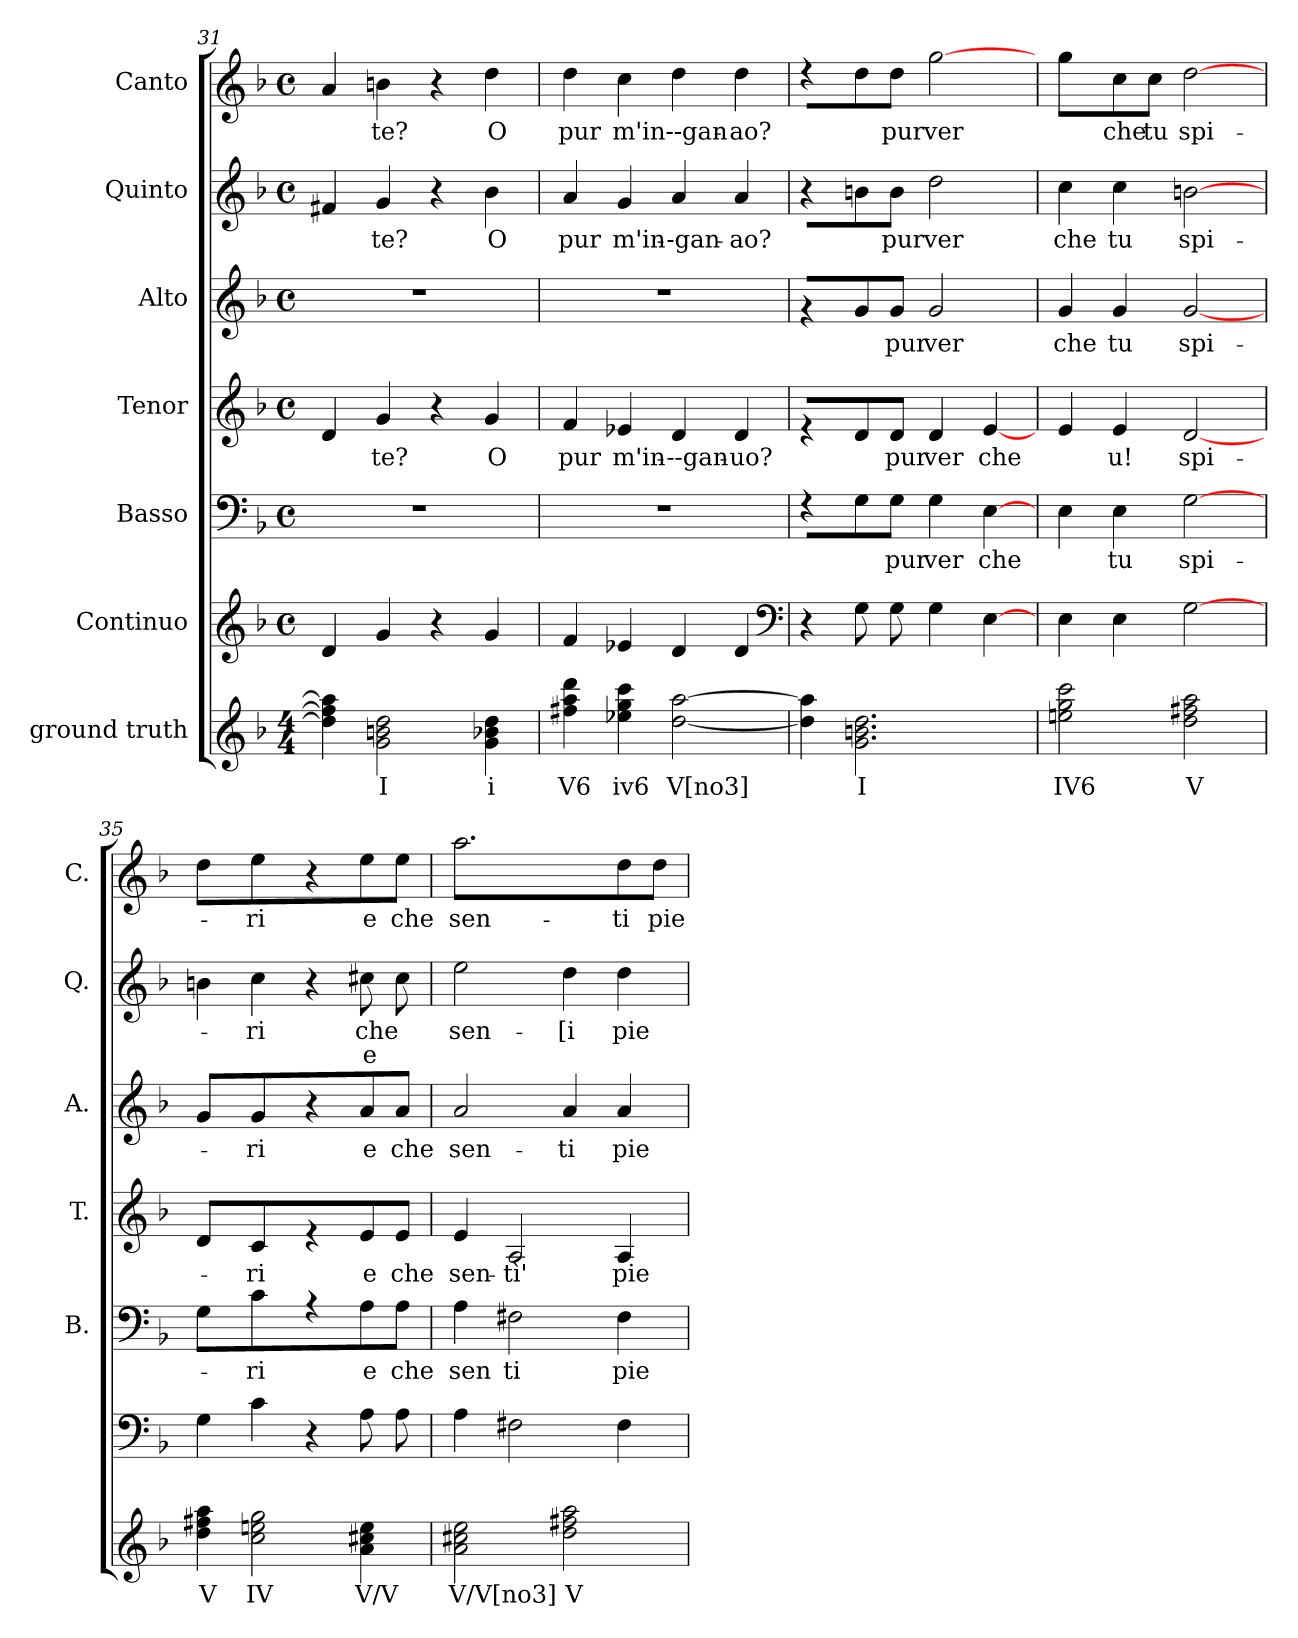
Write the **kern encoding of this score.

**kern	**text	**kern	**kern	**text	**kern	**text	**kern	**text	**kern	**text	**text	**kern	**text
*part7	*part7	*part6	*part5	*part5	*part4	*part4	*part3	*part3	*part2	*part2	*part2	*part1	*part1
*staff7	*staff7	*staff6	*staff5	*staff5	*staff4	*staff4	*staff3	*staff3	*staff2	*staff2	*staff2	*staff1	*staff1
*I"ground truth	*	*I"Continuo	*I"Basso	*	*I"Tenor	*	*I"Alto	*	*I"Quinto	*	*	*I"Canto	*
*	*	*	*I'B.	*	*I'T.	*	*I'A.	*	*I'Q.	*	*	*I'C.	*
*	*	*clefG2	*clefF4	*	*clefG2	*	*clefG2	*	*clefG2	*	*	*clefG2	*
*k[b-]	*	*k[b-]	*k[b-]	*	*k[b-]	*	*k[b-]	*	*k[b-]	*	*	*k[b-]	*
*	*	*F:	*F:	*	*F:	*	*F:	*	*F:	*	*	*F:	*
*M4/4	*	*M4/4	*M4/4	*	*M4/4	*	*M4/4	*	*M4/4	*	*	*M4/4	*
*	*	*met(c)	*met(c)	*	*met(c)	*	*met(c)	*	*met(c)	*	*	*met(c)	*
=31	=31	=31	=31	=31	=31	=31	=31	=31	=31	=31	=31	=31	=31
4dd] 4ff#] 4aa]	.	4d	1r	.	4d	.	1r	.	4f#	.	.	4a	.
2g 2bn 2dd	I	4g	.	.	4g	-te?	.	.	4g	-te?	.	4b	-te?
.	.	4r	.	.	4r	.	.	.	4r	.	.	4r	.
4g 4b-X 4dd	i	4g	.	.	4g	-O	.	.	4b-	-O	.	4dd	-O
=32	=32	=32	=32	=32	=32	=32	=32	=32	=32	=32	=32	=32	=32
4ff#X 4aa 4ddd	V6	4f	1r	.	4f	-pur	1r	.	4a	-pur	.	4dd	-pur
4ee-X 4gg 4ccc	iv6	4e-	.	.	4e-	-m'in-	.	.	4g	-m'in-	.	4cc	-m'in--gan-
[2dd [2aa	V[no3]	4d	.	.	4d	---gan-	.	.	4a	--gan-	.	4dd	.
.	.	4d	.	.	4d	-uo?	.	.	4a	-ao?	.	4dd	-ao?
*	*	*clefF4	*	*	*	*	*	*	*	*	*	*	*
!!LO:PB:g=z
=33	=33	=33	=33	=33	=33	=33	=33	=33	=33	=33	=33	=33	=33
4dd] 4aa]	.	4r	4r	.	4r	.	4r	.	4r	.	.	4r	.
2.g 2.bn 2.dd	I	8GL	8GJ	.	8dJ	.	8gJ	.	8bJ	.	.	8ddJ	.
.	.	8G	8GJ	-pur	8dJ	-pur	8gJ	-pur	8bJ	-pur	.	8ddJ	-pur
.	.	4G	4G	-ver	4d	-ver	2g	-ver	2dd	-ver	.	[2gg	-ver
.	.	[4E	[4E	-che	[4e	-che	.	.	.	.	.	.	.
=34	=34	=34	=34	=34	=34	=34	=34	=34	=34	=34	=34	=34	=34
2een 2gg 2ccc	IV6	4E	4E	.	4e	.	4g	-che	4cc	-che	.	4gg	.
.	.	4E	4E	-tu	4e	-u!	4g	-tu	4cc	-tu	.	8ccJ	-che
.	.	.	.	.	.	.	.	.	.	.	.	8ccJ	-tu
2dd 2ff#X 2aa	V	[2G	[2G	-spi-	[2d	-spi-	[2g	-spi-	[2b	-spi-	.	[2dd	-spi-
=35	=35	=35	=35	=35	=35	=35	=35	=35	=35	=35	=35	=35	=35
4dd 4ff#X 4aa	V	4G	4G	.	4d	.	4g	.	4b	.	.	4dd	.
2cc 2een 2gg	IV	4c	4c	-ri	4c	-ri	4g	-ri	4cc	-ri	.	4ee	-ri
.	.	4r	4r	.	4r	.	4r	.	4r	.	.	4r	.
4a 4cc#X 4ee	V/V	8AL	8AJ	-e	8eJ	-e	8aJ	-e	8cc#L	-che	-e	8eeJ	-e
.	.	8A	8AJ	-che	8eJ	-che	8aJ	-che	8cc#	.	.	8eeJ	-che
=36	=36	=36	=36	=36	=36	=36	=36	=36	=36	=36	=36	=36	=36
2a 2cc#X 2ee	V/V[no3]	4A	4A	-sen	4e	-sen-	2a	-sen-	2ee	-sen-	.	2.aa	-sen-
.	.	2F#	2F#	-ti	2A	-tì'	.	.	.	.	.	.	.
2dd 2ff#X 2aa	V	.	.	.	.	.	4a	-ti	4dd	-[i	.	.	.
.	.	4F#	4F#	-pie-	4A	-pie-	4a	-pie-	4dd	-pie-	.	8ddJ	-ti
.	.	.	.	.	.	.	.	.	.	.	.	8ddJ	-pie-
=	=	=	=	=	=	=	=	=	=	=	=	=	=
*-	*-	*-	*-	*-	*-	*-	*-	*-	*-	*-	*-	*-	*-
